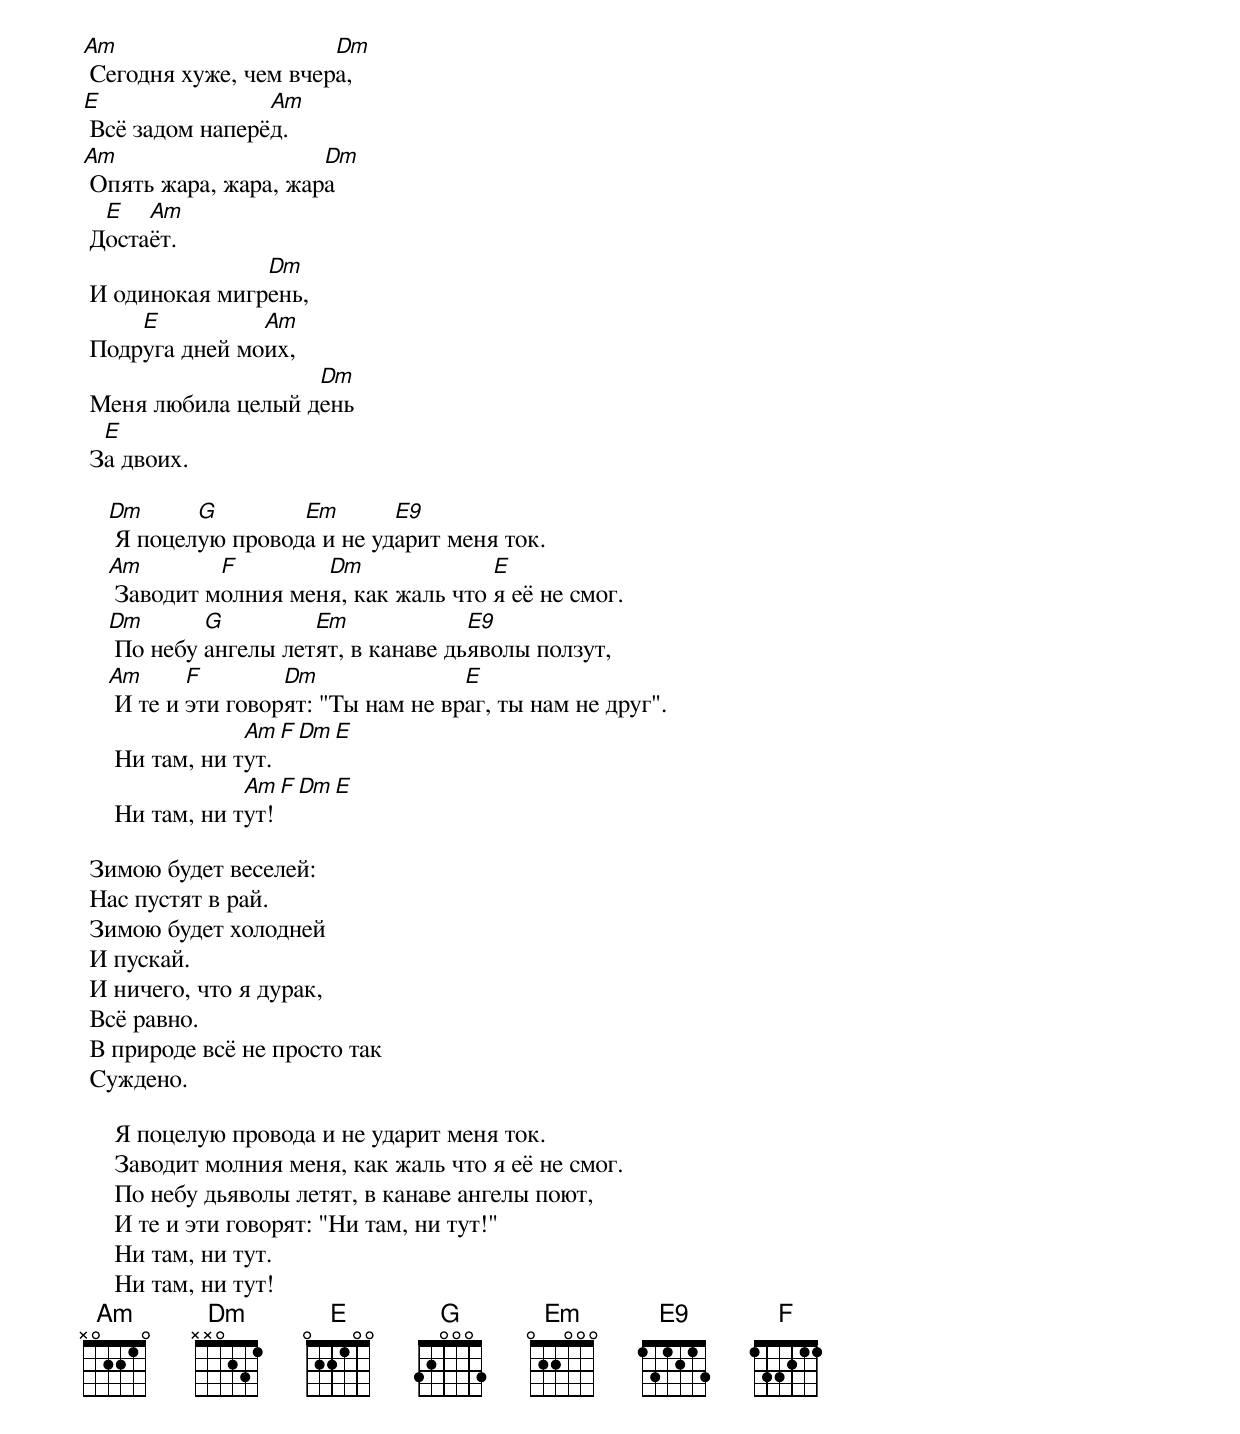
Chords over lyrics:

Am                     Dm
 Сегодня хуже, чем вчера,
E                Am
 Всё задом наперёд.
Am                    Dm
 Опять жара, жара, жара
  E   Am
 Достаёт.
                Dm
 И одинокая мигрень,
     E          Am
 Подруга дней моих,
                    Dm
 Меня любила целый день
  E
 За двоих.

    Dm      G        Em       E9
     Я поцелую провода и не ударит меня ток.
    Am        F        Dm              E
     Заводит молния меня, как жаль что я её не смог.
    Dm       G         Em             E9
     По небу ангелы летят, в канаве дьяволы ползут,
    Am      F        Dm               E
     И те и эти говорят: "Ты нам не враг, ты нам не друг".
                 Am F Dm E
     Ни там, ни тут.
                 Am F Dm E
     Ни там, ни тут!

 Зимою будет веселей:
 Нас пустят в рай.
 Зимою будет холодней
 И пускай.
 И ничего, что я дурак,
 Всё равно.
 В природе всё не просто так
 Суждено.

     Я поцелую провода и не ударит меня ток.
     Заводит молния меня, как жаль что я её не смог.
     По небу дьяволы летят, в канаве ангелы поют,
     И те и эти говорят: "Ни там, ни тут!"
     Ни там, ни тут.
     Ни там, ни тут!
